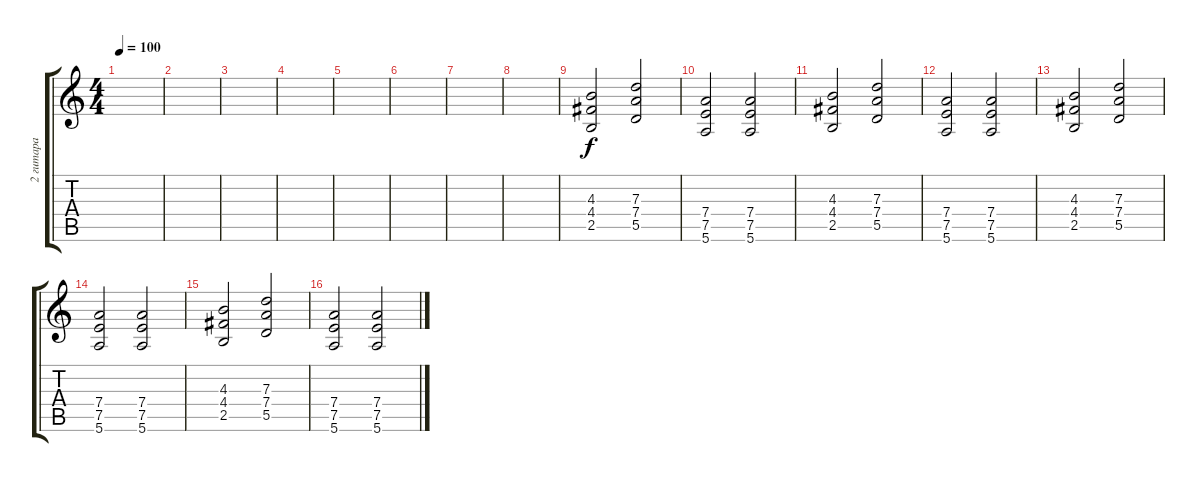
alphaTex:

\track ("2 гитара" "2 гитара") {instrument overdrivenguitar}
\staff {score tabs}
\tuning (E4 B3 G3 D3 A2 E2) {hide}
\ts (4 4)
\tempo 100
\clef g2
\ks c
|
|
|
|
|
|
|
|
(4.3 4.4 2.5).2 (7.3 7.4 5.5).2 |
(7.4 7.5 5.6).2 (7.4 7.5 5.6).2 |
(4.3 4.4 2.5).2 (7.3 7.4 5.5).2 |
(7.4 7.5 5.6).2 (7.4 7.5 5.6).2 |
(4.3 4.4 2.5).2 (7.3 7.4 5.5).2 |
(7.4 7.5 5.6).2 (7.4 7.5 5.6).2 |
(4.3 4.4 2.5).2 (7.3 7.4 5.5).2 |
(7.4 7.5 5.6).2 (7.4 7.5 5.6).2
